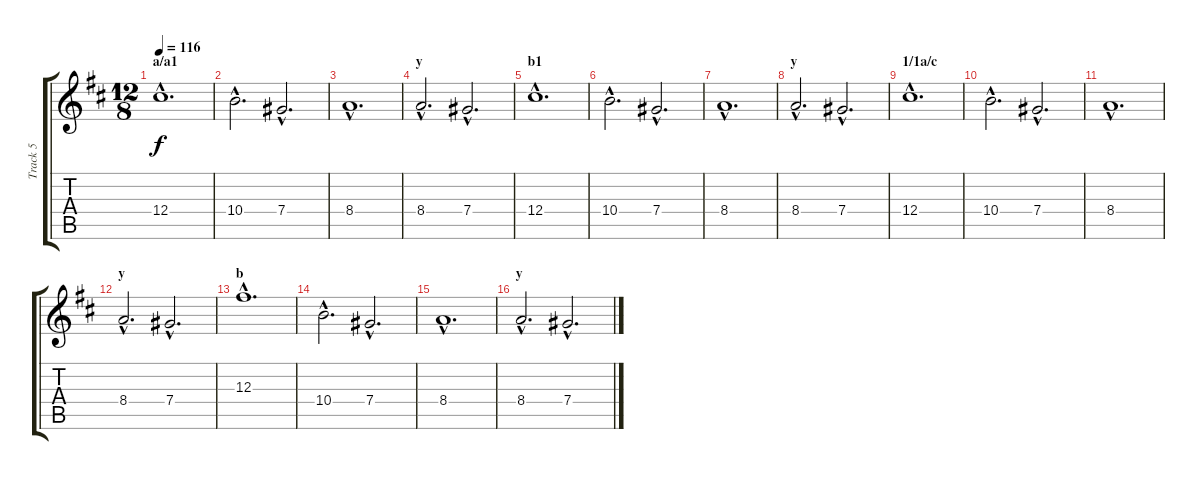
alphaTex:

\track ("Track 5" "Track 5") {instrument stringensemble1}
\staff {score tabs}
\tuning (Eb5 Bb4 Gb4 Db4 Ab3 Db3) {hide}
\ts (12 8)
\section ("" "a/a1")
\tempo 116
\clef g2
\ks bminor
12.4{hac}.1{d dy f instrument stringensemble1} |
10.4{hac}.2{d} 7.4{hac}.2{d} |
8.4{hac}.1{d} |
\section ("" "y")
8.4{hac}.2{d} 7.4{hac}.2{d} |
\section ("" "b1")
12.4{hac}.1{d} |
10.4{hac}.2{d} 7.4{hac}.2{d} |
8.4{hac}.1{d} |
\section ("" "y")
8.4{hac}.2{d} 7.4{hac}.2{d} |
\section ("" "1/1a/c")
12.4{hac}.1{d} |
10.4{hac}.2{d} 7.4{hac}.2{d} |
8.4{hac}.1{d} |
\section ("" "y")
8.4{hac}.2{d} 7.4{hac}.2{d} |
\section ("" "b")
12.3{hac}.1{d volume 10} |
10.4{hac}.2{d} 7.4{hac}.2{d} |
8.4{hac}.1{d} |
\section ("" "y")
8.4{hac}.2{d} 7.4{hac}.2{d}
